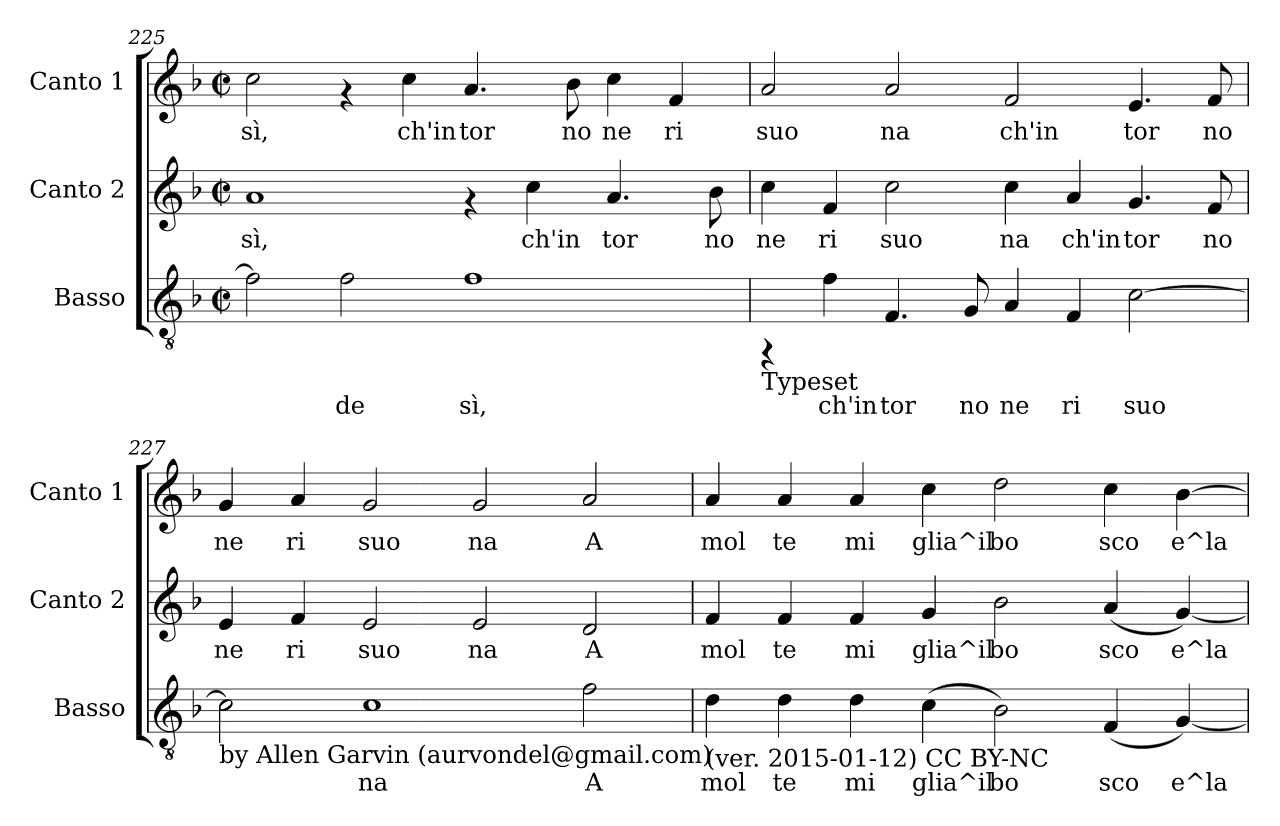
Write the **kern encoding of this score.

**kern	**text	**kern	**text	**kern	**text
*part3	*part3	*part2	*part2	*part1	*part1
*staff3	*staff3	*staff2	*staff2	*staff1	*staff1
*I"Basso	*	*I"Canto 2	*	*I"Canto 1	*
*I'Basso	*	*I'Canto 2	*	*I'Canto 1	*
!!LO:PB:g=z
*clefGv2	*	*clefG2	*	*clefG2	*
*k[b-]	*	*k[b-]	*	*k[b-]	*
*F:	*	*F:	*	*F:	*
*M2/2	*	*M2/2	*	*M2/2	*
*met(c|)	*	*met(c|)	*	*met(c|)	*
=225	=225	=225	=225	=225	=225
!	!LO:LY:b:cj	!	!LO:LY:b:cj	!	!LO:LY:a:cj
2f\]	--	1a	sì,	2cc\	sì,
!	!LO:LY:b:cj	!	!	!	!
2f\	-de	.	.	4rf	.
!	!	!	!	!	!LO:LY:a:cj
.	.	.	.	4cc\	ch'in
!	!LO:LY:b:cj	!	!	!	!LO:LY:a:cj
1f	sì,	4rf	.	4.a/	tor
!	!	!	!LO:LY:b:cj	!	!
.	.	4cc\	ch'in	.	.
!	!	!	!	!	!LO:LY:a:cj
.	.	.	.	8b-\	no
!	!	!	!LO:LY:b:cj	!	!LO:LY:a:cj
.	.	4.a/	tor	4cc\	ne
!	!	!	!	!	!LO:LY:a:cj
.	.	.	.	4f/	ri
!	!	!	!LO:LY:b:cj	!	!
.	.	8b-\	no	.	.
=226	=226	=226	=226	=226	=226
!LO:TX:b:t=Typeset	!	!	!	!	!
!	!	!	!LO:LY:b:cj	!	!LO:LY:b:cj
4rFF	.	4cc\	ne	2a/	suo
!	!LO:LY:b:cj	!	!LO:LY:b:cj	!	!
4f\	ch'in	4f/	ri	.	.
!	!LO:LY:b:cj	!	!LO:LY:b:cj	!	!LO:LY:b:cj
4.F/	tor	2cc\	suo	2a/	na
!	!LO:LY:b:cj	!	!	!	!
8G/	no	.	.	.	.
!	!LO:LY:b:cj	!	!LO:LY:b:cj	!	!LO:LY:b:cj
4A/	ne	4cc\	na	2f/	ch'in
!	!LO:LY:b:cj	!	!LO:LY:b:cj	!	!
4F/	ri	4a/	ch'in	.	.
!	!LO:LY:b:cj	!	!LO:LY:b:cj	!	!LO:LY:b:cj
[>2c\	suo	4.g/	tor	4.e/	tor
!	!	!	!LO:LY:b:cj	!	!LO:LY:b:cj
.	.	8f/	no	8f/	no
=227	=227	=227	=227	=227	=227
!LO:TX:b:t=by Allen Garvin (aurvondel@gmail.com)	!	!	!	!	!
!	!LO:LY:b:cj	!	!LO:LY:b:cj	!	!LO:LY:b:cj
2c\]	.	4e/	ne	4g/	ne
!	!	!	!LO:LY:b:cj	!	!LO:LY:b:cj
.	.	4f/	ri	4a/	ri
!	!LO:LY:b:cj	!	!LO:LY:b:cj	!	!LO:LY:b:cj
1c	na	2e/	suo	2g/	suo
!	!	!	!LO:LY:b:cj	!	!LO:LY:b:cj
.	.	2e/	na	2g/	na
!	!LO:LY:b:cj	!	!LO:LY:b:cj	!	!LO:LY:b:cj
2f\	A	2d/	A	2a/	A
=228	=228	=228	=228	=228	=228
!LO:TX:b:t=(ver. 2015-01-12) CC BY-NC	!	!	!	!	!
!	!LO:LY:b:cj	!	!LO:LY:b:cj	!	!LO:LY:b:cj
4d\	mol	4f/	mol	4a/	mol
!	!LO:LY:b:cj	!	!LO:LY:b:cj	!	!LO:LY:b:cj
4d\	te	4f/	te	4a/	te
!	!LO:LY:b:cj	!	!LO:LY:b:cj	!	!LO:LY:b:cj
4d\	mi	4f/	mi	4a/	mi
!	!LO:LY:b:cj	!	!LO:LY:b:cj	!	!LO:LY:b:cj
(<4c\	glia^il	4g/	glia^il	4cc\	glia^il
!	!LO:LY:b:cj	!	!LO:LY:b:cj	!	!LO:LY:b:cj
2B-\)	bo	2b-\	bo	2dd\	bo
!	!LO:LY:b:cj	!	!LO:LY:b:cj	!	!LO:LY:b:cj
(>4F/	sco	(>4a/	sco	4cc\	sco
!	!LO:LY:b:cj	!	!LO:LY:b:cj	!	!LO:LY:b:cj
[>4G/)	e^la	[>4g/)	e^la	[>4b-\	e^la
=	=	=	=	=	=
*-	*-	*-	*-	*-	*-
